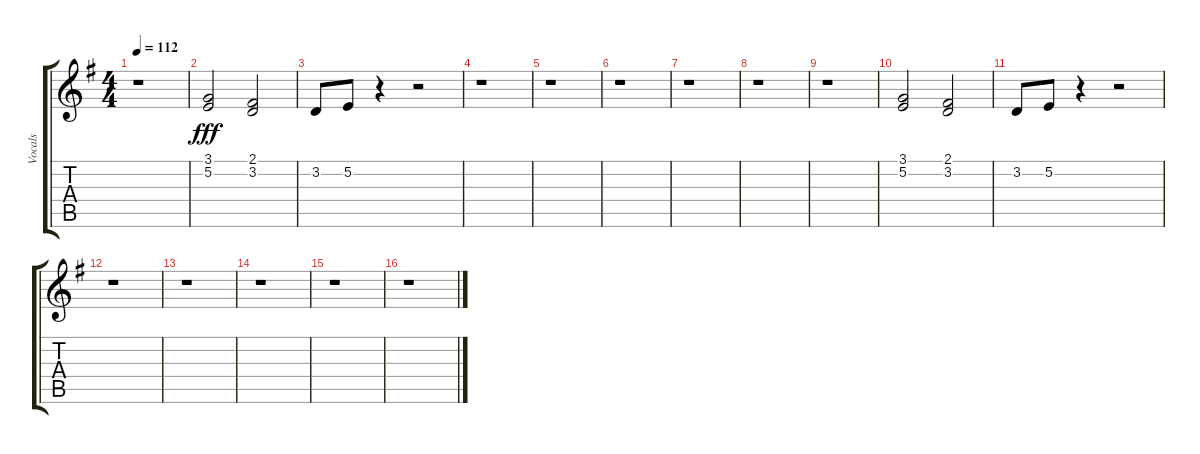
\track ("Vocals" "Vocals") {instrument voiceoohs}
\staff {score tabs}
\tuning (E4 B3 G3 D3 A2 E2) {hide}
\ts (4 4)
\tempo 112
\clef g2
\ks g
r.1{dy fff} |
(3.1 5.2).2 (2.1 3.2).2 |
3.2.8 5.2.8 r.4 r.2 |
r.1 |
r.1 |
r.1 |
r.1 |
r.1 |
r.1 |
(3.1 5.2).2 (2.1 3.2).2 |
3.2.8 5.2.8 r.4 r.2 |
r.1 |
r.1 |
r.1 |
r.1 |
r.1
